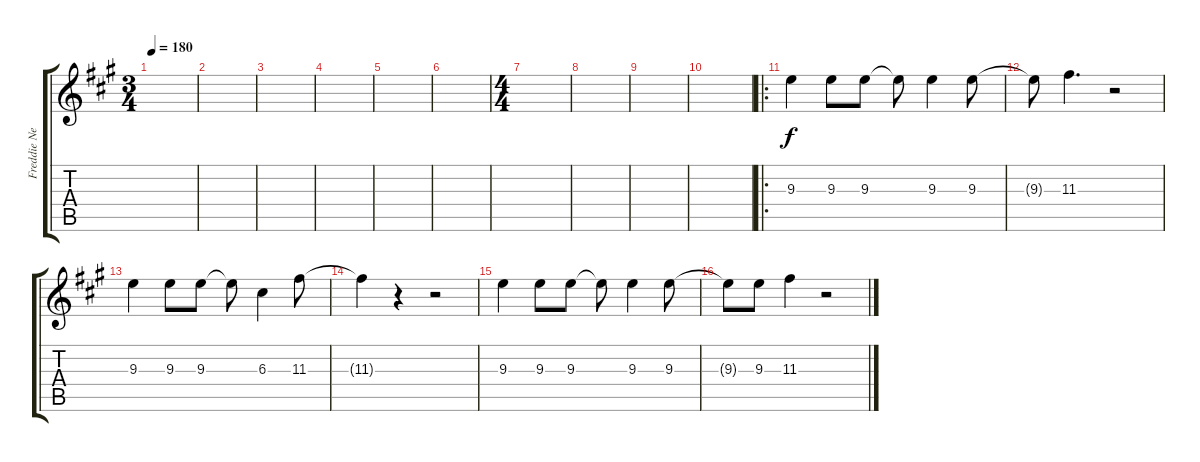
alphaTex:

\track ("Freddie Nelson" "Freddie Ne") {instrument overdrivenguitar}
\staff {score tabs}
\tuning (E4 B3 G3 D3 A2 E2) {hide}
\ts (3 4)
\tempo 180
\clef g2
\ks a
|
|
|
|
|
|
\ts (4 4)
|
|
|
|
\ro
9.3.4 9.3.8 9.3.8 9.3{t}.8 9.3.4 9.3.8 |
9.3{t}.8 11.3.4{d} r.2 |
9.3.4 9.3.8 9.3.8 9.3{t}.8 6.3.4 11.3.8 |
11.3{t}.4 r.4 r.2 |
9.3.4 9.3.8 9.3.8 9.3{t}.8 9.3.4 9.3.8 |
9.3{t}.8 9.3.8 11.3.4 r.2
